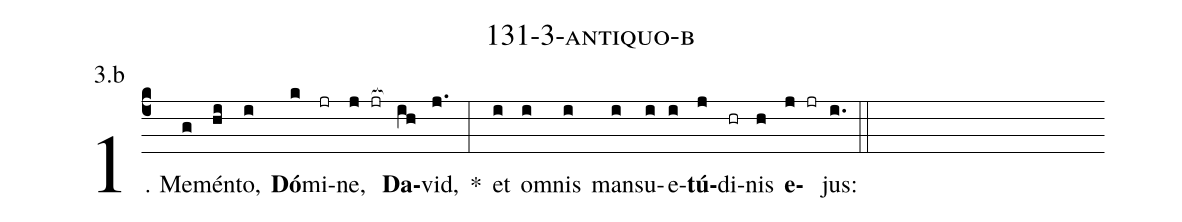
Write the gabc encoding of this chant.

name: 131-3-antiquo-b;
annotation: 3.b;
%%
(c4)1. Me(g)mén(hi)to,(i) <b>Dó</b>(k)mi(jr)ne,(j jr[ocb:1{]) <b>Da</b>(ih[ocb:0}])vid,(j.) *(:) et(i) om(i)nis(i) man(i)su(i)e(i)<b>tú</b>(j)di(hr)nis(h) <b>e</b>(j jr)jus:(i.) (::)
